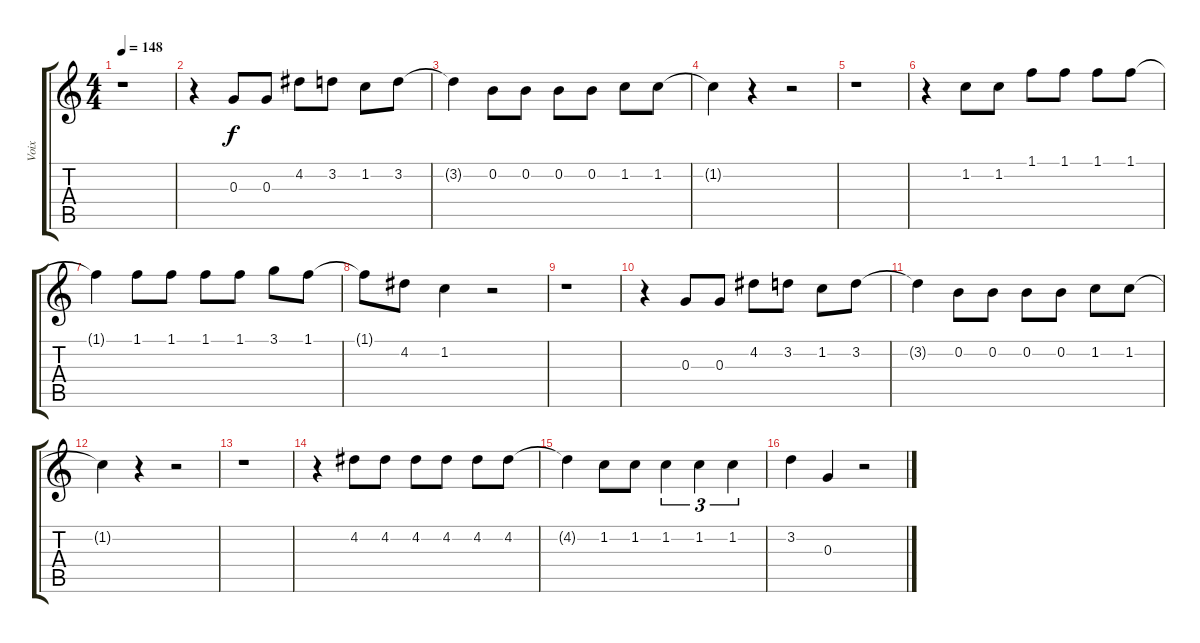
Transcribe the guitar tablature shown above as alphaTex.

\track ("Voix" "Voix") {instrument accordion}
\staff {score tabs}
\tuning (E5 B4 G4 D4 A3 E3) {hide}
\ts (4 4)
\tempo 148
\clef g2
\ks c
r.1{dy f} |
r.4 0.3.8 0.3.8 4.2.8 3.2.8 1.2.8 3.2.8 |
3.2{t}.4 0.2.8 0.2.8 0.2.8 0.2.8 1.2.8 1.2.8 |
1.2{t}.4 r.4 r.2 |
r.1 |
r.4 1.2.8 1.2.8 1.1.8 1.1.8 1.1.8 1.1.8 |
1.1{t}.4 1.1.8 1.1.8 1.1.8 1.1.8 3.1.8 1.1.8 |
1.1{t}.8 4.2.8 1.2.4 r.2 |
r.1 |
r.4 0.3.8 0.3.8 4.2.8 3.2.8 1.2.8 3.2.8 |
3.2{t}.4 0.2.8 0.2.8 0.2.8 0.2.8 1.2.8 1.2.8 |
1.2{t}.4 r.4 r.2 |
r.1 |
r.4 4.2.8 4.2.8 4.2.8 4.2.8 4.2.8 4.2.8 |
4.2{t}.4 1.2.8 1.2.8 1.2.4{tu (3 2)} 1.2.4{tu (3 2)} 1.2.4{tu (3 2)} |
3.2.4 0.3.4 r.2
